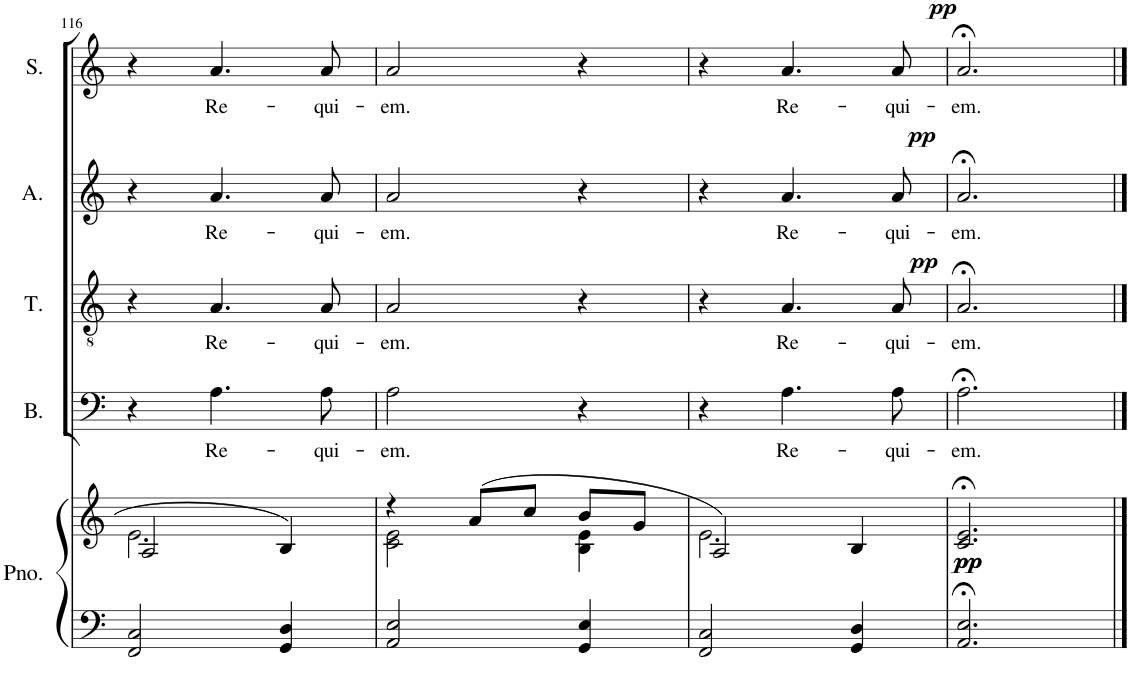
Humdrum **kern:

**kern	**kern	**dynam	**kern	**text	**kern	**text	**dynam	**kern	**text	**dynam	**kern	**text	**dynam
*part5	*part5	*part5	*part4	*part4	*part3	*part3	*part3	*part2	*part2	*part2	*part1	*part1	*part1
*staff6	*staff5	*staff5/6	*staff4	*staff4	*staff3	*staff3	*staff3	*staff2	*staff2	*staff2	*staff1	*staff1	*staff1
*I"Piano	*	*	*I"Bass	*	*I"Tenor	*	*	*I"Alto	*	*	*I"Soprano	*	*
*I'Pno.	*	*	*I'B.	*	*I'T.	*	*	*I'A.	*	*	*I'S.	*	*
!!LO:PB:g=z
*clefF4	*clefG2	*	*clefF4	*	*clefGv2	*	*	*clefG2	*	*	*clefG2	*	*
*k[]	*k[]	*	*k[]	*	*k[]	*	*	*k[]	*	*	*k[]	*	*
*M3/4	*M3/4	*	*M3/4	*	*M3/4	*	*	*M3/4	*	*	*M3/4	*	*
=116	=116	=116	=116	=116	=116	=116	=116	=116	=116	=116	=116	=116	=116
*	*^	*	*	*	*	*	*	*	*	*	*	*	*
2FF/ 2C/	2A/	2.e\	.	4r	.	4r	.	.	4r	.	.	4r	.	.
!	!	!	!	!	!LO:LY:b	!	!LO:LY:b	!	!	!LO:LY:b	!	!	!LO:LY:b	!
.	.	.	.	4.A\	Re-	4.A/	Re-	.	4.a/	Re-	.	4.a/	Re-	.
4GG/ 4D/	4B/	.	.	.	.	.	.	.	.	.	.	.	.	.
!	!	!	!	!	!LO:LY:b	!	!LO:LY:b	!	!	!LO:LY:b	!	!	!LO:LY:b	!
.	.	.	.	8A\	-qui-	8A/	-qui-	.	8a/	-qui-	.	8a/	-qui-	.
=117	=117	=117	=117	=117	=117	=117	=117	=117	=117	=117	=117	=117	=117	=117
!	!	!	!	!	!LO:LY:b	!	!LO:LY:b	!	!	!LO:LY:b	!	!	!LO:LY:b	!
2AA/ 2E/	4r	2c\ 2e\	.	2A\	-em.	2A/	-em.	.	2a/	-em.	.	2a/	-em.	.
.	(8a/L	.	.	.	.	.	.	.	.	.	.	.	.	.
.	8cc/J	.	.	.	.	.	.	.	.	.	.	.	.	.
4GG/ 4E/	8b/L	4B\ 4e\	.	4r	.	4r	.	.	4r	.	.	4r	.	.
.	8g/J	.	.	.	.	.	.	.	.	.	.	.	.	.
=118	=118	=118	=118	=118	=118	=118	=118	=118	=118	=118	=118	=118	=118	=118
2FF/ 2C/	2A/)	2.e\	.	4r	.	4r	.	.	4r	.	.	4r	.	.
!	!	!	!	!	!LO:LY:b	!	!LO:LY:b	!	!	!LO:LY:b	!	!	!LO:LY:b	!
.	.	.	.	4.A\	Re-	4.A/	Re-	.	4.a/	Re-	.	4.a/	Re-	.
4GG/ 4D/	4B/	.	.	.	.	.	.	.	.	.	.	.	.	.
!	!	!	!	!	!LO:LY:b	!	!LO:LY:b	!LO:DY:a	!	!LO:LY:b	!LO:DY:a	!	!LO:LY:b	!
.	.	.	.	8A\	-qui-	8A/	-qui-	pp	8a/	-qui-	pp	8a/	-qui-	.
*	*v	*v	*	*	*	*	*	*	*	*	*	*	*	*
=119	=119	=119	=119	=119	=119	=119	=119	=119	=119	=119	=119	=119	=119
!	!	!LO:DY:b	!	!LO:LY:b	!	!LO:LY:b	!	!	!LO:LY:b	!	!	!LO:LY:b	!
!	!	!LO:DY:n=1:b	!	!	!	!	!	!	!	!	!	!	!LO:DY:a
2.AA/;< 2.E/;<	2.c/;< 2.e/;<	pp pp	2.A;<\	-em.	2.A;</	-em.	.	2.a;</	-em.	.	2.a;</	-em.	pp
==	==	==	==	==	==	==	==	==	==	==	==	==	==
*-	*-	*-	*-	*-	*-	*-	*-	*-	*-	*-	*-	*-	*-
